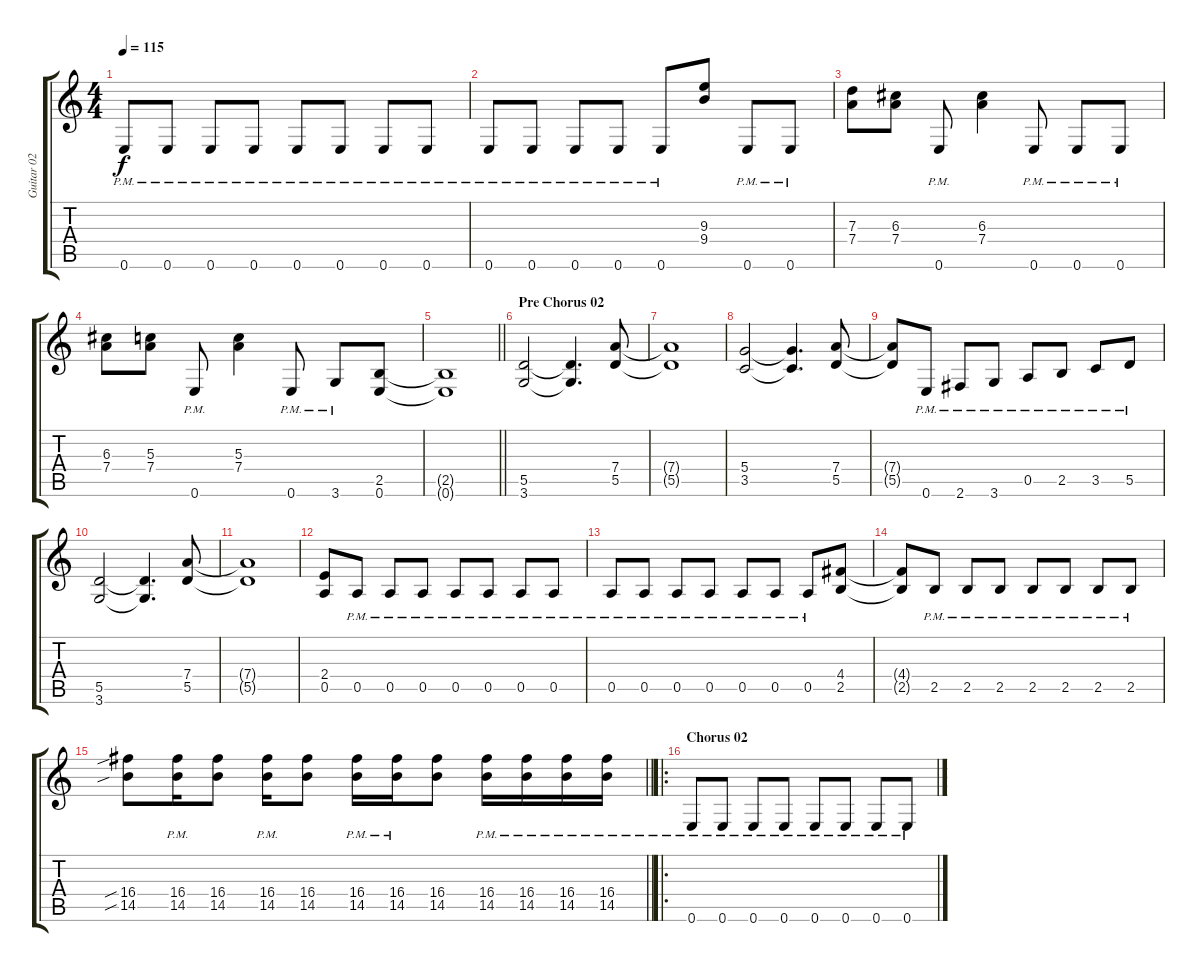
\track ("Guitar 02 - Rhythm" "Guitar 02 ") {solo instrument overdrivenguitar}
\staff {score tabs}
\tuning (E4 B3 G3 D3 A2 E2) {hide}
\ts (4 4)
\tempo 115
\clef g2
\ks c
0.6{pm}.8{dy f} 0.6{pm}.8 0.6{pm}.8 0.6{pm}.8 0.6{pm}.8 0.6{pm}.8 0.6{pm}.8 0.6{pm}.8 |
0.6{pm}.8 0.6{pm}.8 0.6{pm}.8 0.6{pm}.8 0.6{pm}.8 (9.3 9.4).8 0.6{pm}.8 0.6{pm}.8 |
(7.3 7.4).8 (6.3 7.4).8 0.6{pm}.8 (6.3 7.4).4 0.6{pm}.8 0.6{pm}.8 0.6{pm}.8 |
(6.3 7.4).8 (5.3 7.4).8 0.6{pm}.8 (5.3 7.4).4 0.6{pm}.8 3.6{pm}.8 (2.5 0.6).8 |
\barLineRight lightlight
(2.5{t} 0.6{t}).1 |
\section ("" "Pre Chorus 02")
(5.5 3.6).2 (5.5{t} 3.6{t}).4{d} (7.4 5.5).8 |
(7.4{t} 5.5{t}).1 |
(5.4 3.5).2 (5.4{t} 3.5{t}).4{d} (7.4 5.5).8 |
(7.4{t} 5.5{t}).8 0.6{pm}.8 2.6{pm}.8 3.6{pm}.8 0.5{pm}.8 2.5{pm}.8 3.5{pm}.8 5.5{pm}.8 |
(5.5 3.6).2 (5.5{t} 3.6{t}).4{d} (7.4 5.5).8 |
(7.4{t} 5.5{t}).1 |
(2.4 0.5).8 0.5{pm}.8 0.5{pm}.8 0.5{pm}.8 0.5{pm}.8 0.5{pm}.8 0.5{pm}.8 0.5{pm}.8 |
0.5{pm}.8 0.5{pm}.8 0.5{pm}.8 0.5{pm}.8 0.5{pm}.8 0.5{pm}.8 0.5{pm}.8 (4.4 2.5).8 |
(4.4{t} 2.5{t}).8 2.5{pm}.8 2.5{pm}.8 2.5{pm}.8 2.5{pm}.8 2.5{pm}.8 2.5{pm}.8 2.5{pm}.8 |
\barLineRight lightlight
(16.4{sib} 14.5{sib}).8 (16.4{pm} 14.5{pm}).16 (16.4 14.5).8 (16.4{pm} 14.5{pm}).16 (16.4 14.5).8 (16.4{pm} 14.5{pm}).16 (16.4{pm} 14.5{pm}).16 (16.4 14.5).8 (16.4{pm} 14.5{pm}).16 (16.4{pm} 14.5{pm}).16 (16.4{pm} 14.5{pm}).16 (16.4{pm} 14.5{pm}).16 |
\ro
\section ("" "Chorus 02")
0.6{pm}.8 0.6{pm}.8 0.6{pm}.8 0.6{pm}.8 0.6{pm}.8 0.6{pm}.8 0.6{pm}.8 0.6{pm}.8
